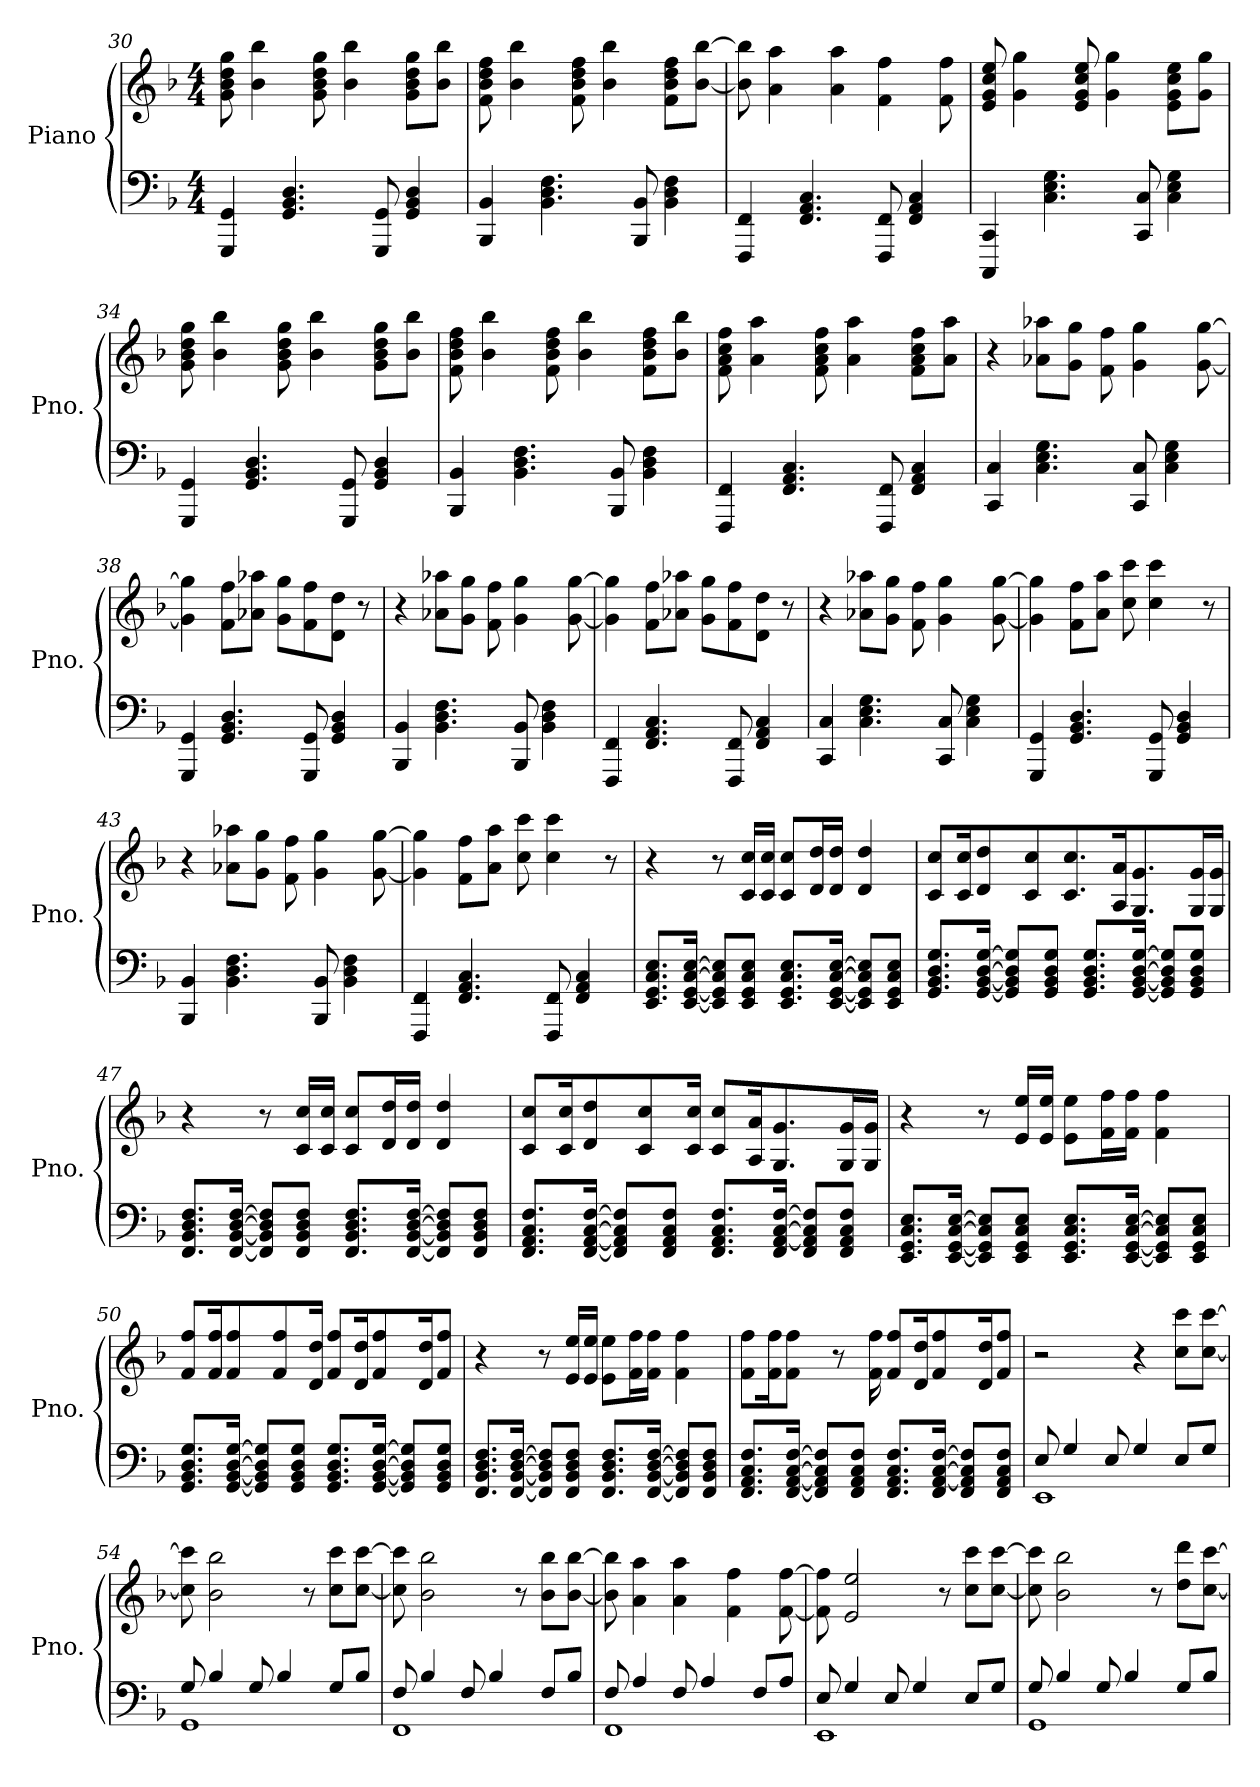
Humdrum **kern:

**kern	**kern
*part1	*part1
*staff2	*staff1
*I"Piano	*
*I'Pno.	*
*clefF4	*clefG2
*k[b-]	*k[b-]
*M4/4	*M4/4
=30	=30
4GGG/ 4GG/	8g\ 8b-\ 8dd\ 8gg\
.	4b-\ 4bb-\
4.GG/ 4.BB-/ 4.D/	.
.	8g\ 8b-\ 8dd\ 8gg\
.	4b-\ 4bb-\
8GGG/ 8GG/	.
4GG/ 4BB-/ 4D/	8g\ 8b-\ 8dd\ 8gg\L
.	8b-\ 8bb-\J
!!LO:LB:g=z
=31	=31
4BBB-/ 4BB-/	8f\ 8b-\ 8dd\ 8ff\
.	4b-\ 4bb-\
4.BB-\ 4.D\ 4.F\	.
.	8f\ 8b-\ 8dd\ 8ff\
.	4b-\ 4bb-\
8BBB-/ 8BB-/	.
4BB-\ 4D\ 4F\	8f\ 8b-\ 8dd\ 8ff\L
.	[8b-\ [8bb-\J
=32	=32
4FFF/ 4FF/	8b-\] 8bb-\]
.	4a\ 4aa\
4.FF/ 4.AA/ 4.C/	.
.	4a\ 4aa\
8FFF/ 8FF/	4f\ 4ff\
4FF/ 4AA/ 4C/	.
.	8f\ 8ff\
=33	=33
4CCC/ 4CC/	8e/ 8g/ 8cc/ 8ee/
.	4g\ 4gg\
4.C\ 4.E\ 4.G\	.
.	8e/ 8g/ 8cc/ 8ee/
.	4g\ 4gg\
8CC/ 8C/	.
4C\ 4E\ 4G\	8e\ 8g\ 8cc\ 8ee\L
.	8g\ 8gg\J
=34	=34
4GGG/ 4GG/	8g\ 8b-\ 8dd\ 8gg\
.	4b-\ 4bb-\
4.GG/ 4.BB-/ 4.D/	.
.	8g\ 8b-\ 8dd\ 8gg\
.	4b-\ 4bb-\
8GGG/ 8GG/	.
4GG/ 4BB-/ 4D/	8g\ 8b-\ 8dd\ 8gg\L
.	8b-\ 8bb-\J
=35	=35
4BBB-/ 4BB-/	8f\ 8b-\ 8dd\ 8ff\
.	4b-\ 4bb-\
4.BB-\ 4.D\ 4.F\	.
.	8f\ 8b-\ 8dd\ 8ff\
.	4b-\ 4bb-\
8BBB-/ 8BB-/	.
4BB-\ 4D\ 4F\	8f\ 8b-\ 8dd\ 8ff\L
.	8b-\ 8bb-\J
!!LO:LB:g=z
=36	=36
4FFF/ 4FF/	8f\ 8a\ 8cc\ 8ff\
.	4a\ 4aa\
4.FF/ 4.AA/ 4.C/	.
.	8f\ 8a\ 8cc\ 8ff\
.	4a\ 4aa\
8FFF/ 8FF/	.
4FF/ 4AA/ 4C/	8f\ 8a\ 8cc\ 8ff\L
.	8a\ 8aa\J
=37	=37
4CC/ 4C/	4r
4.C\ 4.E\ 4.G\	8a-X\ 8aa-X\L
.	8g\ 8gg\J
.	8f\ 8ff\
8CC/ 8C/	4g\ 4gg\
4C\ 4E\ 4G\	.
.	[8g\ [8gg\
=38	=38
4GGG/ 4GG/	4g\] 4gg\]
4.GG/ 4.BB-/ 4.D/	8f\ 8ff\L
.	8a-X\ 8aa-X\J
.	8g\ 8gg\L
8GGG/ 8GG/	8f\ 8ff\
4GG/ 4BB-/ 4D/	8d\ 8dd\J
.	8r
=39	=39
4BBB-/ 4BB-/	4r
4.BB-\ 4.D\ 4.F\	8a-X\ 8aa-X\L
.	8g\ 8gg\J
.	8f\ 8ff\
8BBB-/ 8BB-/	4g\ 4gg\
4BB-\ 4D\ 4F\	.
.	[8g\ [8gg\
=40	=40
4FFF/ 4FF/	4g\] 4gg\]
4.FF/ 4.AA/ 4.C/	8f\ 8ff\L
.	8a-X\ 8aa-X\J
.	8g\ 8gg\L
8FFF/ 8FF/	8f\ 8ff\
4FF/ 4AA/ 4C/	8d\ 8dd\J
.	8r
!!LO:LB:g=z
=41	=41
4CC/ 4C/	4r
4.C\ 4.E\ 4.G\	8a-X\ 8aa-X\L
.	8g\ 8gg\J
.	8f\ 8ff\
8CC/ 8C/	4g\ 4gg\
4C\ 4E\ 4G\	.
.	[8g\ [8gg\
=42	=42
4GGG/ 4GG/	4g\] 4gg\]
4.GG/ 4.BB-/ 4.D/	8f\ 8ff\L
.	8a\ 8aa\J
.	8cc\ 8ccc\
8GGG/ 8GG/	4cc\ 4ccc\
4GG/ 4BB-/ 4D/	.
.	8r
=43	=43
4BBB-/ 4BB-/	4r
4.BB-\ 4.D\ 4.F\	8a-X\ 8aa-X\L
.	8g\ 8gg\J
.	8f\ 8ff\
8BBB-/ 8BB-/	4g\ 4gg\
4BB-\ 4D\ 4F\	.
.	[8g\ [8gg\
=44	=44
4FFF/ 4FF/	4g\] 4gg\]
4.FF/ 4.AA/ 4.C/	8f\ 8ff\L
.	8a\ 8aa\J
.	8cc\ 8ccc\
8FFF/ 8FF/	4cc\ 4ccc\
4FF/ 4AA/ 4C/	.
.	8r
!!LO:PB:g=z
=45	=45
8.EE/ 8.GG/ 8.C/ 8.E/L	4r
[16EE/ [16GG/ [16C/ [16E/Jk	.
8EE/] 8GG/] 8C/] 8E/]L	8r
8EE/ 8GG/ 8C/ 8E/J	16c/ 16cc/LL
.	16c/ 16cc/JJ
8.EE/ 8.GG/ 8.C/ 8.E/L	8c/ 8cc/L
.	16d/ 16dd/L
[16EE/ [16GG/ [16C/ [16E/Jk	16d/ 16dd/JJ
8EE/] 8GG/] 8C/] 8E/]L	4d/ 4dd/
8EE/ 8GG/ 8C/ 8E/J	.
=46	=46
8.GG/ 8.BB-/ 8.D/ 8.G/L	8c/ 8cc/L
.	16c/ 16cc/K
[16GG/ [16BB-/ [16D/ [16G/Jk	8d/ 8dd/
8GG/] 8BB-/] 8D/] 8G/]L	.
.	8c/ 8cc/
8GG/ 8BB-/ 8D/ 8G/J	.
.	8.c/ 8.cc/
8.GG/ 8.BB-/ 8.D/ 8.G/L	.
.	16A/ 16a/K
[16GG/ [16BB-/ [16D/ [16G/Jk	8.G/ 8.g/
8GG/] 8BB-/] 8D/] 8G/]L	.
8GG/ 8BB-/ 8D/ 8G/J	16G/ 16g/L
.	16G/ 16g/JJ
=47	=47
8.FF/ 8.BB-/ 8.D/ 8.F/L	4r
[16FF/ [16BB-/ [16D/ [16F/Jk	.
8FF/] 8BB-/] 8D/] 8F/]L	8r
8FF/ 8BB-/ 8D/ 8F/J	16c/ 16cc/LL
.	16c/ 16cc/JJ
8.FF/ 8.BB-/ 8.D/ 8.F/L	8c/ 8cc/L
.	16d/ 16dd/L
[16FF/ [16BB-/ [16D/ [16F/Jk	16d/ 16dd/JJ
8FF/] 8BB-/] 8D/] 8F/]L	4d/ 4dd/
8FF/ 8BB-/ 8D/ 8F/J	.
!!LO:LB:g=z
=48	=48
8.FF/ 8.AA/ 8.C/ 8.F/L	8c/ 8cc/L
.	16c/ 16cc/K
[16FF/ [16AA/ [16C/ [16F/Jk	8d/ 8dd/
8FF/] 8AA/] 8C/] 8F/]L	.
.	8c/ 8cc/
8FF/ 8AA/ 8C/ 8F/J	.
.	16c/ 16cc/Jk
8.FF/ 8.AA/ 8.C/ 8.F/L	8c/ 8cc/L
.	16A/ 16a/K
16FF/ [16AA/ [16C/ [16F/Jk	8.G/ 8.g/
8FF/ 8AA/] 8C/] 8F/]L	.
8FF/ 8AA/ 8C/ 8F/J	16G/ 16g/L
.	16G/ 16g/JJ
=49	=49
8.EE/ 8.GG/ 8.C/ 8.E/L	4r
[16EE/ [16GG/ [16C/ [16E/Jk	.
8EE/] 8GG/] 8C/] 8E/]L	8r
8EE/ 8GG/ 8C/ 8E/J	16e/ 16ee/LL
.	16e/ 16ee/JJ
8.EE/ 8.GG/ 8.C/ 8.E/L	8e\ 8ee\L
.	16f\ 16ff\L
[16EE/ [16GG/ [16C/ [16E/Jk	16f\ 16ff\JJ
8EE/] 8GG/] 8C/] 8E/]L	4f\ 4ff\
8EE/ 8GG/ 8C/ 8E/J	.
=50	=50
8.GG/ 8.BB-/ 8.D/ 8.G/L	8f/ 8ff/L
.	16f/ 16ff/K
[16GG/ [16BB-/ [16D/ [16G/Jk	8f/ 8ff/
8GG/] 8BB-/] 8D/] 8G/]L	.
.	8f/ 8ff/
8GG/ 8BB-/ 8D/ 8G/J	.
.	16d/ 16dd/Jk
8.GG/ 8.BB-/ 8.D/ 8.G/L	8f/ 8ff/L
.	16d/ 16dd/K
[16GG/ [16BB-/ [16D/ [16G/Jk	8f/ 8ff/
8GG/] 8BB-/] 8D/] 8G/]L	.
.	16d/ 16dd/K
8GG/ 8BB-/ 8D/ 8G/J	8f/ 8ff/J
!!LO:LB:g=z
=51	=51
8.FF/ 8.BB-/ 8.D/ 8.F/L	4r
[16FF/ [16BB-/ [16D/ [16F/Jk	.
8FF/] 8BB-/] 8D/] 8F/]L	8r
8FF/ 8BB-/ 8D/ 8F/J	16e/ 16ee/LL
.	16e/ 16ee/JJ
8.FF/ 8.BB-/ 8.D/ 8.F/L	8e\ 8ee\L
.	16f\ 16ff\L
[16FF/ [16BB-/ [16D/ [16F/Jk	16f\ 16ff\JJ
8FF/] 8BB-/] 8D/] 8F/]L	4f\ 4ff\
8FF/ 8BB-/ 8D/ 8F/J	.
=52	=52
8.FF/ 8.AA/ 8.C/ 8.F/L	8f\ 8ff\L
.	16f\ 16ff\K
[16FF/ [16AA/ [16C/ [16F/Jk	8f\ 8ff\J
8FF/] 8AA/] 8C/] 8F/]L	.
.	8r
8FF/ 8AA/ 8C/ 8F/J	.
.	16f\ 16ff\
8.FF/ 8.AA/ 8.C/ 8.F/L	8f/ 8ff/L
.	16d/ 16dd/K
16FF/ [16AA/ [16C/ [16F/Jk	8f/ 8ff/
8FF/ 8AA/] 8C/] 8F/]L	.
.	16d/ 16dd/K
8FF/ 8AA/ 8C/ 8F/J	8f/ 8ff/J
=53	=53
*^	*
8E/	1EE	2r
4G/	.	.
8E/	.	.
4G/	.	4r
8E/L	.	8cc\ 8ccc\L
8G/J	.	[8cc\ [8ccc\J
=54	=54	=54
8G/	1GG	8cc\] 8ccc\]
4B-/	.	2b-\ 2bb-\
8G/	.	.
4B-/	.	.
.	.	8r
8G/L	.	8cc\ 8ccc\L
8B-/J	.	[8cc\ [8ccc\J
!!LO:LB:g=z
=55	=55	=55
8F/	1FF	8cc\] 8ccc\]
4B-/	.	2b-\ 2bb-\
8F/	.	.
4B-/	.	.
.	.	8r
8F/L	.	8b-\ 8bb-\L
8B-/J	.	[8b-\ [8bb-\J
=56	=56	=56
8F/	1FF	8b-\] 8bb-\]
4A/	.	4a\ 4aa\
8F/	.	4a\ 4aa\
4A/	.	.
.	.	4f\ 4ff\
8F/L	.	.
8A/J	.	[8f\ [8ff\
=57	=57	=57
8E/	1EE	8f\] 8ff\]
4G/	.	2e/ 2ee/
8E/	.	.
4G/	.	.
.	.	8r
8E/L	.	8cc\ 8ccc\L
8G/J	.	[8cc\ [8ccc\J
=58	=58	=58
8G/	1GG	8cc\] 8ccc\]
4B-/	.	2b-\ 2bb-\
8G/	.	.
4B-/	.	.
.	.	8r
8G/L	.	8dd\ 8ddd\L
8B-/J	.	[8cc\ [8ccc\J
*v	*v	*
=	=
*-	*-
